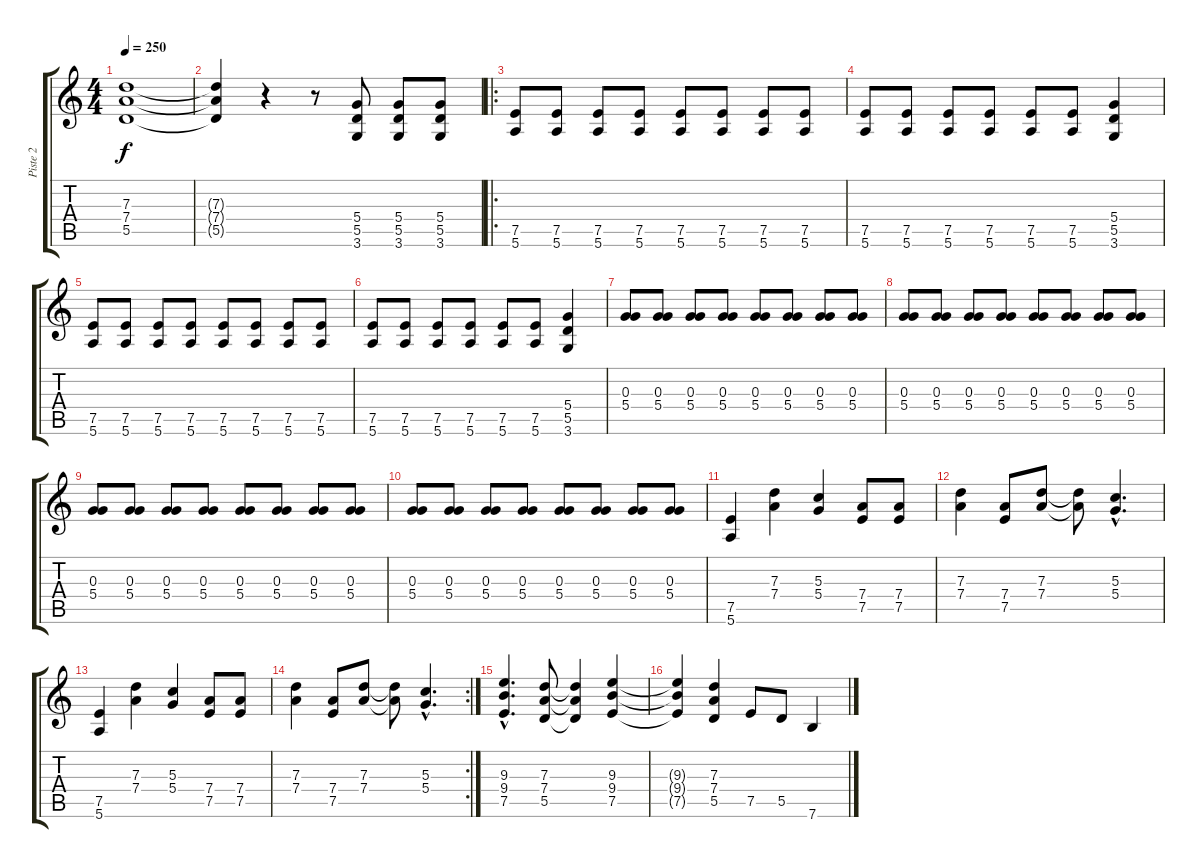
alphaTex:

\track ("Piste 2" "Piste 2") {instrument distortionguitar}
\staff {score tabs}
\tuning (E4 B3 G3 D3 A2 E2) {hide}
\ts (4 4)
\tempo 250
\clef g2
\ks c
(7.3{t} 7.4{t} 5.5{t}).1{dy f} |
(7.3{t} 7.4{t} 5.5{t}).4 r.4 r.8 (5.4 5.5 3.6).8 (5.4 5.5 3.6).8 (5.4 5.5 3.6).8 |
\ro
(7.5 5.6).8 (7.5 5.6).8 (7.5 5.6).8 (7.5 5.6).8 (7.5 5.6).8 (7.5 5.6).8 (7.5 5.6).8 (7.5 5.6).8 |
(7.5 5.6).8 (7.5 5.6).8 (7.5 5.6).8 (7.5 5.6).8 (7.5 5.6).8 (7.5 5.6).8 (5.4 5.5 3.6).4 |
(7.5 5.6).8 (7.5 5.6).8 (7.5 5.6).8 (7.5 5.6).8 (7.5 5.6).8 (7.5 5.6).8 (7.5 5.6).8 (7.5 5.6).8 |
(7.5 5.6).8 (7.5 5.6).8 (7.5 5.6).8 (7.5 5.6).8 (7.5 5.6).8 (7.5 5.6).8 (5.4 5.5 3.6).4 |
(0.3 5.4).8 (0.3 5.4).8 (0.3 5.4).8 (0.3 5.4).8 (0.3 5.4).8 (0.3 5.4).8 (0.3 5.4).8 (0.3 5.4).8 |
(0.3 5.4).8 (0.3 5.4).8 (0.3 5.4).8 (0.3 5.4).8 (0.3 5.4).8 (0.3 5.4).8 (0.3 5.4).8 (0.3 5.4).8 |
(0.3 5.4).8 (0.3 5.4).8 (0.3 5.4).8 (0.3 5.4).8 (0.3 5.4).8 (0.3 5.4).8 (0.3 5.4).8 (0.3 5.4).8 |
(0.3 5.4).8 (0.3 5.4).8 (0.3 5.4).8 (0.3 5.4).8 (0.3 5.4).8 (0.3 5.4).8 (0.3 5.4).8 (0.3 5.4).8 |
(7.5 5.6).4 (7.3 7.4).4 (5.3 5.4).4 (7.4 7.5).8 (7.4 7.5).8 |
(7.3 7.4).4 (7.4 7.5).8 (7.3 7.4).8 (7.3{t} 7.4{t}).8 (5.3{hac} 5.4{hac}).4{d} |
(7.5 5.6).4 (7.3 7.4).4 (5.3 5.4).4 (7.4 7.5).8 (7.4 7.5).8 |
\rc 2
(7.3 7.4).4 (7.4 7.5).8 (7.3 7.4).8 (7.3{t} 7.4{t}).8 (5.3{hac} 5.4{hac}).4{d} |
(9.3{hac} 9.4{hac} 7.5{hac}).4{d} (7.3 7.4 5.5).8 (7.3{t} 7.4{t} 5.5{t}).4 (9.3 9.4 7.5).4 |
(9.3{t} 9.4{t} 7.5{t}).4 (7.3 7.4 5.5).4 7.5.8 5.5.8 7.6.4
